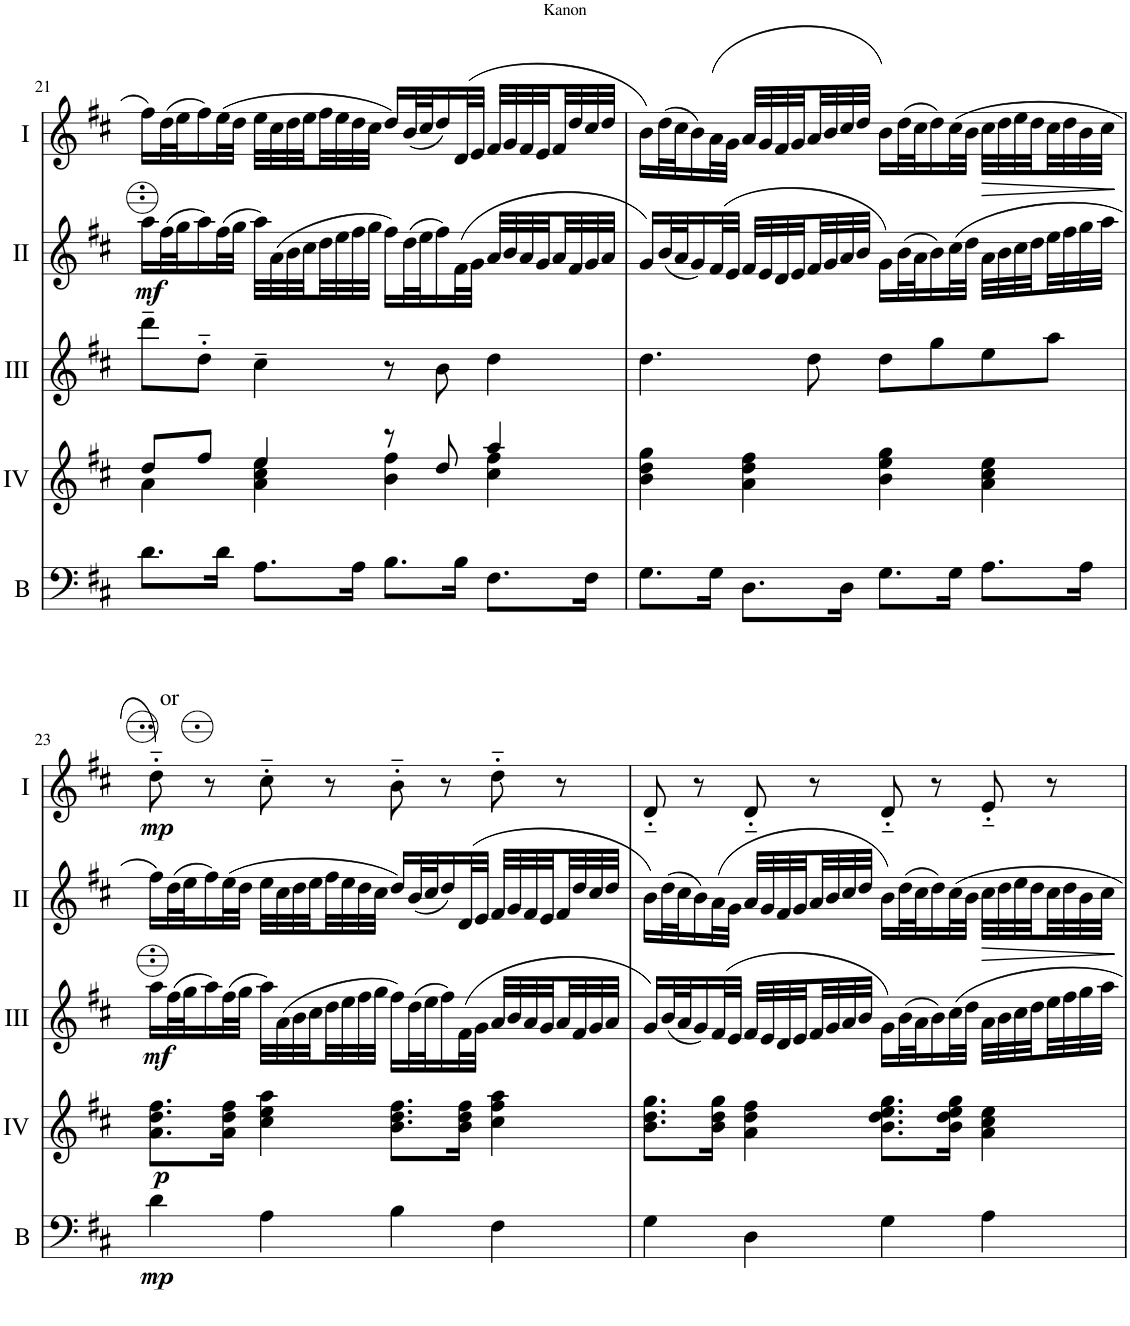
**kern	**dynam	**kern	**dynam	**kern	**dynam	**kern	**dynam	**kern	**dynam
*part5	*part5	*part4	*part4	*part3	*part3	*part2	*part2	*part1	*part1
*staff5	*staff5	*staff4	*staff4	*staff3	*staff3	*staff2	*staff2	*staff1	*staff1
*I"Basson	*	*I"Acc. 4	*	*I"Acc. 3	*	*I"Acc. 2	*	*I"Acc. 1	*
*I'B	*	*	*	*	*	*	*	*	*
!!LO:PB:g=z
*clefF4	*	*clefG2	*	*clefG2	*	*clefG2	*	*clefG2	*
*Trd7c12	*	*Trd7c12	*	*	*	*	*	*	*
*k[f#c#]	*	*k[f#c#]	*	*k[f#c#]	*	*k[f#c#]	*	*k[f#c#]	*
*M4/4	*	*M4/4	*	*M4/4	*	*M4/4	*	*M4/4	*
*met(c)	*	*met(c)	*	*met(c)	*	*met(c)	*	*met(c)	*
=21	=21	=21	=21	=21	=21	=21	=21	=21	=21
*	*	*^	*	*	*	*	*	*	*
!	!	!	!	!	!	!	!	!LO:DY:b	!	!
8.d\L	.	8dd/L	4a\	.	8ddd~\L	.	16aa\LL	mf	16ff#\LL	.
.	.	.	.	.	.	.	(32ff#\L	.	(32dd\L	.
.	.	.	.	.	.	.	32gg\J	.	32ee\J	.
.	.	8ff#/J	.	.	8dd'~\J	.	16aa\)	.	16ff#\)	.
16d\Jk	.	.	.	.	.	.	(32ff#\L	.	(32ee\L	.
.	.	.	.	.	.	.	32gg\JJJ	.	32dd\JJJ	.
8.A\L	.	4ee/	4a\ 4cc#\ 4ee\	.	4cc#~\	.	32aa\LLL)	.	32ee\LLL	.
.	.	.	.	.	.	.	(32a\	.	32cc#\	.
.	.	.	.	.	.	.	32b\	.	32dd\	.
.	.	.	.	.	.	.	32cc#\	.	32ee\	.
.	.	.	.	.	.	.	32dd\	.	32ff#\	.
.	.	.	.	.	.	.	32ee\	.	32ee\	.
16A\Jk	.	.	.	.	.	.	32ff#\	.	32dd\	.
.	.	.	.	.	.	.	32gg\JJJ	.	32cc#\JJJ	.
8.B\L	.	8r	4b\ 4ff#\	.	8r	.	16ff#\LL)	.	16dd/LL)	.
.	.	.	.	.	.	.	(32dd\L	.	(32b/L	.
.	.	.	.	.	.	.	32ee\J	.	32cc#/J	.
.	.	8dd/	.	.	8b\	.	16ff#\)	.	16dd/)	.
16B\Jk	.	.	.	.	.	.	(32f#\L	.	(32d/L	.
.	.	.	.	.	.	.	32g\JJJ	.	32e/JJJ	.
8.F#\L	.	4aa/	4cc#\ 4ff#\	.	4dd\	.	32a/LLL	.	32f#/LLL	.
.	.	.	.	.	.	.	32b/	.	32g/	.
.	.	.	.	.	.	.	32a/	.	32f#/	.
.	.	.	.	.	.	.	32g/	.	32e/	.
.	.	.	.	.	.	.	32a/	.	32f#/	.
.	.	.	.	.	.	.	32f#/	.	32dd/	.
16F#\Jk	.	.	.	.	.	.	32g/	.	32cc#/	.
.	.	.	.	.	.	.	32a/JJJ	.	32dd/JJJ	.
*	*	*v	*v	*	*	*	*	*	*	*
=22	=22	=22	=22	=22	=22	=22	=22	=22	=22
8.G\L	.	4b\ 4dd\ 4gg\	.	4.dd\	.	16g/LL)	.	16b\LL)	.
.	.	.	.	.	.	(32b/L	.	(32dd\L	.
.	.	.	.	.	.	32a/J	.	32cc#\J	.
.	.	.	.	.	.	16g/)	.	16b\)	.
16G\Jk	.	.	.	.	.	(32f#/L	.	(32a\L	.
.	.	.	.	.	.	32e/JJJ	.	32g\JJJ	.
8.D\L	.	4a\ 4dd\ 4ff#\	.	.	.	32f#/LLL	.	32a/LLL	.
.	.	.	.	.	.	32e/	.	32g/	.
.	.	.	.	.	.	32d/	.	32f#/	.
.	.	.	.	.	.	32e/	.	32g/	.
.	.	.	.	8dd\	.	32f#/	.	32a/	.
.	.	.	.	.	.	32g/	.	32b/	.
16D\Jk	.	.	.	.	.	32a/	.	32cc#/	.
.	.	.	.	.	.	32b/JJJ	.	32dd/JJJ	.
8.G\L	.	4b\ 4ee\ 4gg\	.	8dd\L	.	16g\LL)	.	16b\LL)	.
.	.	.	.	.	.	(32b\L	.	(32dd\L	.
.	.	.	.	.	.	32a\J	.	32cc#\J	.
.	.	.	.	8gg\	.	16b\)	.	16dd\)	.
16G\Jk	.	.	.	.	.	(32cc#\L	.	(32cc#\L	.
.	.	.	.	.	.	32dd\JJJ	.	32b\JJJ	.
!	!	!	!	!	!	!	!	!	!LO:HP:b
8.A\L	.	4a\ 4cc#\ 4ee\	.	8ee\	.	32a\LLL	.	32cc#\LLL	>
.	.	.	.	.	.	32b\	.	32dd\	.
.	.	.	.	.	.	32cc#\	.	32ee\	.
.	.	.	.	.	.	32dd\	.	32dd\	.
.	.	.	.	8aa\J	.	32ee\	.	32cc#\	.
.	.	.	.	.	.	32ff#\	.	32dd\	.
16A\Jk	.	.	.	.	.	32gg\	.	32b\	.
.	.	.	.	.	.	32aa\JJJ	.	32cc#\JJJ	.
.	.	.	.	.	.	.	.	.	]
!!LO:LB:g=z
=23	=23	=23	=23	=23	=23	=23	=23	=23	=23
!	!	!	!	!	!	!	!	!LO:TX:a:t=or	!
!	!LO:DY:b	!	!LO:DY:b	!	!LO:DY:b	!	!	!	!LO:DY:b
4d\	mp	8.a\ 8.dd\ 8.ff#\L	p	16aa\LL	mf	16ff#\LL)	.	8dd'~\)	mp
.	.	.	.	(32ff#\L	.	(32dd\L	.	.	.
.	.	.	.	32gg\J	.	32ee\J	.	.	.
.	.	.	.	16aa\)	.	16ff#\)	.	8r	.
.	.	16a\ 16dd\ 16ff#\Jk	.	(32ff#\L	.	(32ee\L	.	.	.
.	.	.	.	32gg\JJJ	.	32dd\JJJ	.	.	.
4A\	.	4cc#\ 4ee\ 4aa\	.	32aa\LLL)	.	32ee\LLL	.	8cc#'~\	.
.	.	.	.	(32a\	.	32cc#\	.	.	.
.	.	.	.	32b\	.	32dd\	.	.	.
.	.	.	.	32cc#\	.	32ee\	.	.	.
.	.	.	.	32dd\	.	32ff#\	.	8r	.
.	.	.	.	32ee\	.	32ee\	.	.	.
.	.	.	.	32ff#\	.	32dd\	.	.	.
.	.	.	.	32gg\JJJ	.	32cc#\JJJ	.	.	.
4B\	.	8.b\ 8.dd\ 8.ff#\L	.	16ff#\LL)	.	16dd/LL)	.	8b'~\	.
.	.	.	.	(32dd\L	.	(32b/L	.	.	.
.	.	.	.	32ee\J	.	32cc#/J	.	.	.
.	.	.	.	16ff#\)	.	16dd/)	.	8r	.
.	.	16b\ 16dd\ 16ff#\Jk	.	(32f#\L	.	(32d/L	.	.	.
.	.	.	.	32g\JJJ	.	32e/JJJ	.	.	.
4F#\	.	4cc#\ 4ff#\ 4aa\	.	32a/LLL	.	32f#/LLL	.	8dd'~\	.
.	.	.	.	32b/	.	32g/	.	.	.
.	.	.	.	32a/	.	32f#/	.	.	.
.	.	.	.	32g/	.	32e/	.	.	.
.	.	.	.	32a/	.	32f#/	.	8r	.
.	.	.	.	32f#/	.	32dd/	.	.	.
.	.	.	.	32g/	.	32cc#/	.	.	.
.	.	.	.	32a/JJJ	.	32dd/JJJ	.	.	.
=24	=24	=24	=24	=24	=24	=24	=24	=24	=24
4G\	.	8.b\ 8.dd\ 8.gg\L	.	16g/LL)	.	16b\LL)	.	8d'~/	.
.	.	.	.	(32b/L	.	(32dd\L	.	.	.
.	.	.	.	32a/J	.	32cc#\J	.	.	.
.	.	.	.	16g/)	.	16b\)	.	8r	.
.	.	16b\ 16dd\ 16gg\Jk	.	(32f#/L	.	(32a\L	.	.	.
.	.	.	.	32e/JJJ	.	32g\JJJ	.	.	.
4D\	.	4a\ 4dd\ 4ff#\	.	32f#/LLL	.	32a/LLL	.	8d'~/	.
.	.	.	.	32e/	.	32g/	.	.	.
.	.	.	.	32d/	.	32f#/	.	.	.
.	.	.	.	32e/	.	32g/	.	.	.
.	.	.	.	32f#/	.	32a/	.	8r	.
.	.	.	.	32g/	.	32b/	.	.	.
.	.	.	.	32a/	.	32cc#/	.	.	.
.	.	.	.	32b/JJJ	.	32dd/JJJ	.	.	.
4G\	.	8.b\ 8.dd\ 8.ee\ 8.gg\L	.	16g\LL)	.	16b\LL)	.	8d'~/	.
.	.	.	.	(32b\L	.	(32dd\L	.	.	.
.	.	.	.	32a\J	.	32cc#\J	.	.	.
.	.	.	.	16b\)	.	16dd\)	.	8r	.
.	.	16b\ 16dd\ 16ee\ 16gg\Jk	.	32cc#\L	.	32cc#\L	.	.	.
.	.	.	.	32dd\JJJ	.	32b\JJJ	.	.	.
!	!	!	!	!	!	!	!LO:HP:b	!	!
4A\	.	4a\ 4cc#\ 4ee\	.	32a\LLL	.	32cc#\LLL	>	8e'~/	.
.	.	.	.	32b\	.	32dd\	.	.	.
.	.	.	.	32cc#\	.	32ee\	.	.	.
.	.	.	.	32dd\	.	32dd\	.	.	.
.	.	.	.	32ee\	.	32cc#\	.	8r	.
.	.	.	.	32ff#\	.	32dd\	.	.	.
.	.	.	.	32gg\	.	32b\	.	.	.
.	.	.	.	32aa\JJJ	.	32cc#\JJJ	.	.	.
.	.	.	.	.	.	.	]	.	.
=	=	=	=	=	=	=	=	=	=
*-	*-	*-	*-	*-	*-	*-	*-	*-	*-
